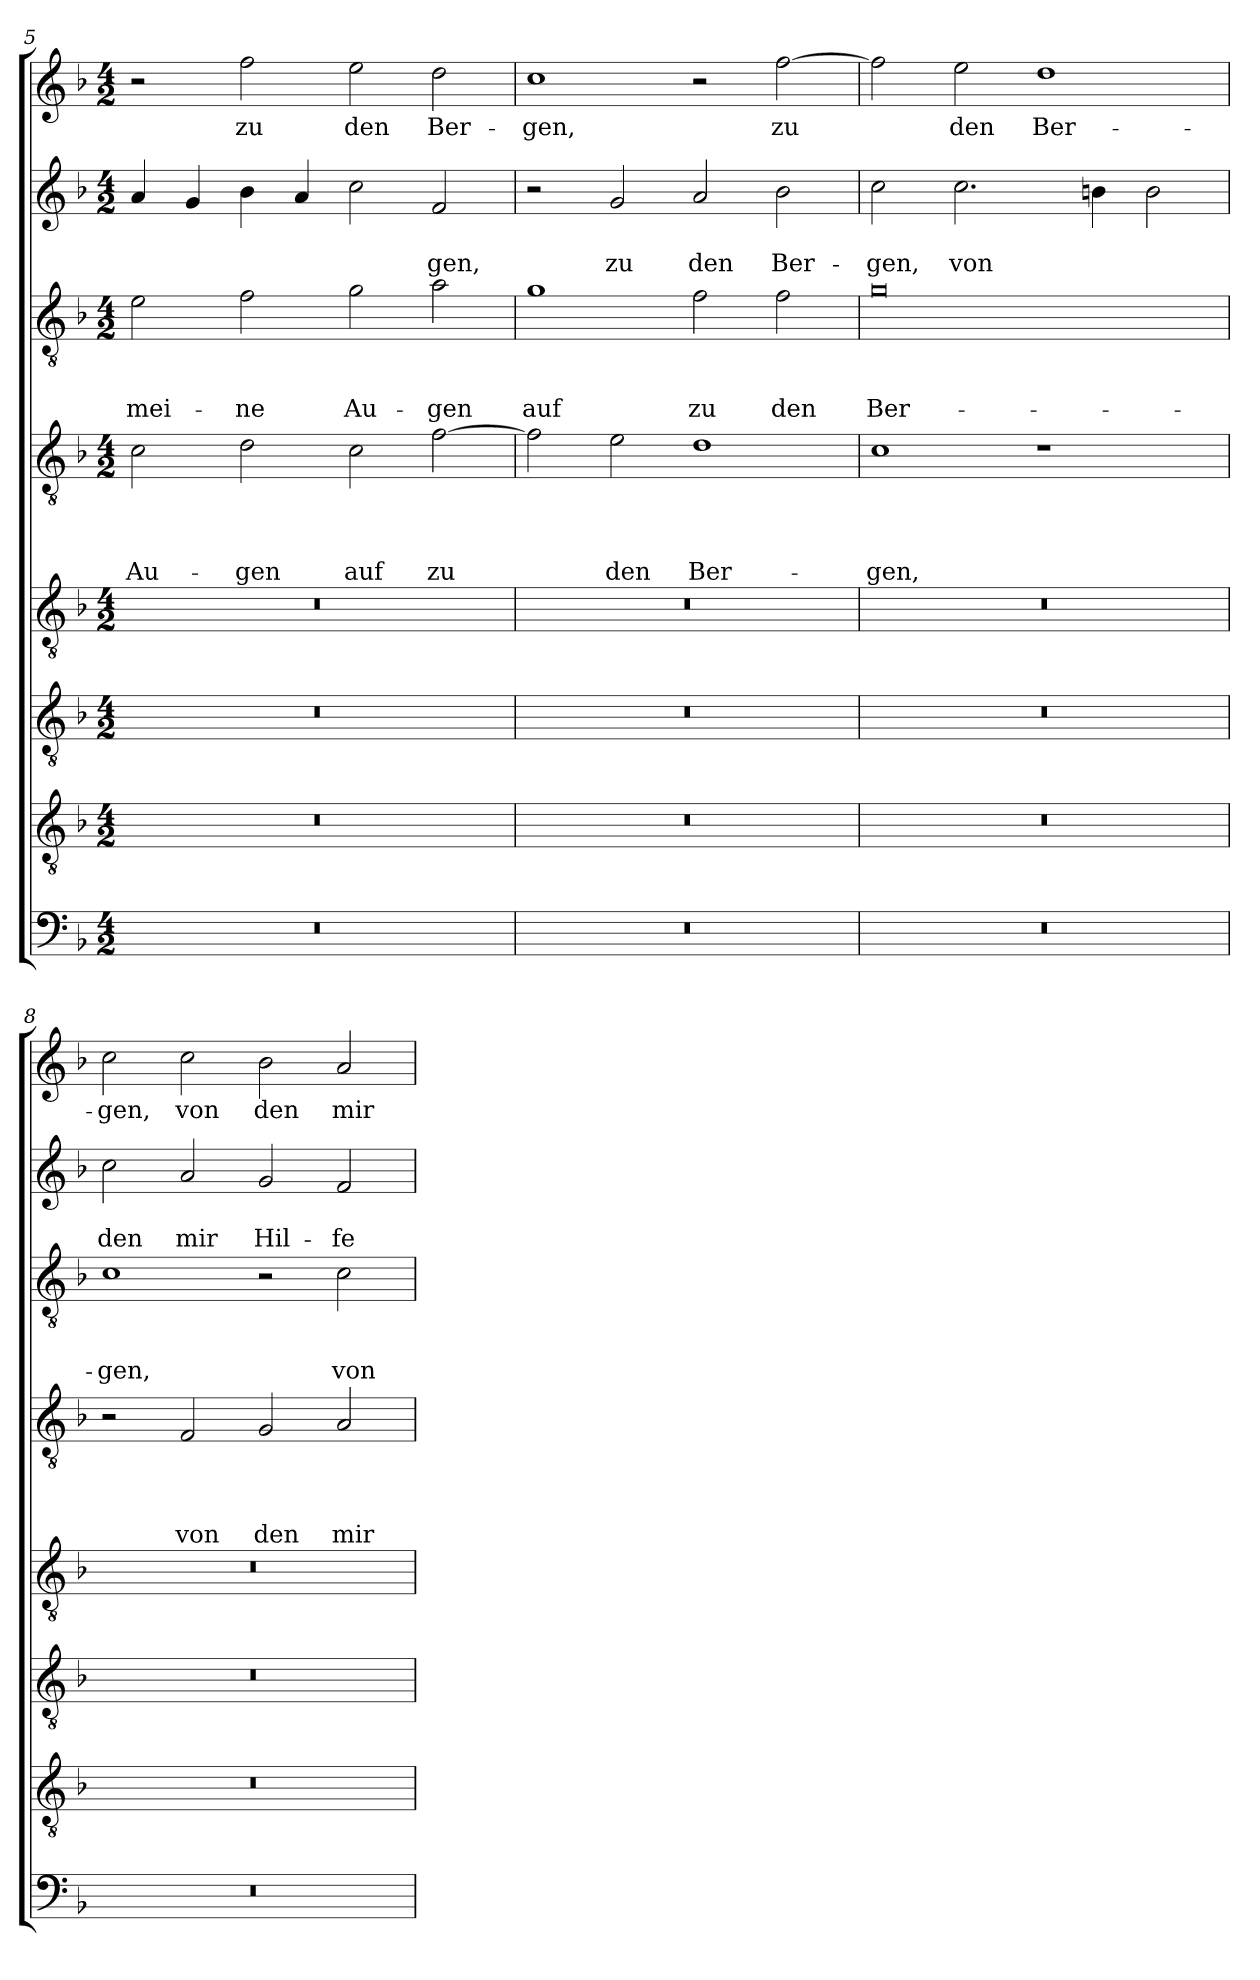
**kern	**kern	**kern	**kern	**kern	**text	**text	**text	**text	**kern	**text	**text	**text	**kern	**text	**text	**kern	**text
*part8	*part7	*part6	*part5	*part4	*part4	*part4	*part4	*part4	*part3	*part3	*part3	*part3	*part2	*part2	*part2	*part1	*part1
*staff8	*staff7	*staff6	*staff5	*staff4	*staff4	*staff4	*staff4	*staff4	*staff3	*staff3	*staff3	*staff3	*staff2	*staff2	*staff2	*staff1	*staff1
*clefF4	*clefGv2	*clefGv2	*clefGv2	*clefGv2	*	*	*	*	*clefGv2	*	*	*	*clefG2	*	*	*clefG2	*
*k[b-]	*k[b-]	*k[b-]	*k[b-]	*k[b-]	*	*	*	*	*k[b-]	*	*	*	*k[b-]	*	*	*k[b-]	*
*d:	*d:	*d:	*d:	*d:	*	*	*	*	*d:	*	*	*	*d:	*	*	*d:	*
*M4/2	*M4/2	*M4/2	*M4/2	*M4/2	*	*	*	*	*M4/2	*	*	*	*M4/2	*	*	*M4/2	*
=5	=5	=5	=5	=5	=5	=5	=5	=5	=5	=5	=5	=5	=5	=5	=5	=5	=5
0r	0r	0r	0r	2c\	.	.	.	Au-	2e\	.	.	mei-	4a/	.	.	2r	.
.	.	.	.	.	.	.	.	.	.	.	.	.	4g/	.	.	.	.
.	.	.	.	2d\	.	.	.	-gen	2f\	.	.	-ne	4b-\	.	.	2ff\	zu
.	.	.	.	.	.	.	.	.	.	.	.	.	4a/	.	.	.	.
.	.	.	.	2c\	.	.	.	auf	2g\	.	.	Au-	2cc\	.	.	2ee\	den
.	.	.	.	[2f\	.	.	.	zu	2a\	.	.	-gen	2f/	.	-gen,	2dd\	Ber-
!!LO:LB:g=z
=6	=6	=6	=6	=6	=6	=6	=6	=6	=6	=6	=6	=6	=6	=6	=6	=6	=6
0r	0r	0r	0r	2f\]	.	.	.	.	1g	.	.	auf	2r	.	.	1cc	-gen,
.	.	.	.	2e\	.	.	.	den	.	.	.	.	2g/	.	zu	.	.
.	.	.	.	1d	.	.	.	Ber-	2f\	.	.	zu	2a/	.	den	2r	.
.	.	.	.	.	.	.	.	.	2f\	.	.	den	2b-\	.	Ber-	[2ff\	zu
=7	=7	=7	=7	=7	=7	=7	=7	=7	=7	=7	=7	=7	=7	=7	=7	=7	=7
0r	0r	0r	0r	1c	.	.	.	-gen,	0g	.	.	Ber-	2cc\	.	-gen,	2ff\]	.
.	.	.	.	.	.	.	.	.	.	.	.	.	2.cc\	.	von	2ee\	den
.	.	.	.	1r	.	.	.	.	.	.	.	.	.	.	.	1dd	Ber-
.	.	.	.	.	.	.	.	.	.	.	.	.	4bn\	.	.	.	.
.	.	.	.	.	.	.	.	.	.	.	.	.	2b\	.	.	.	.
=8	=8	=8	=8	=8	=8	=8	=8	=8	=8	=8	=8	=8	=8	=8	=8	=8	=8
0r	0r	0r	0r	2r	.	.	.	.	1c	.	.	-gen,	2cc\	.	den	2cc\	-gen,
.	.	.	.	2F/	.	.	.	von	.	.	.	.	2a/	.	mir	2cc\	von
.	.	.	.	2G/	.	.	.	den	2r	.	.	.	2g/	.	Hil-	2b-\	den
.	.	.	.	2A/	.	.	.	mir	2c\	.	.	von	2f/	.	-fe	2a/	mir
=	=	=	=	=	=	=	=	=	=	=	=	=	=	=	=	=	=
*-	*-	*-	*-	*-	*-	*-	*-	*-	*-	*-	*-	*-	*-	*-	*-	*-	*-
